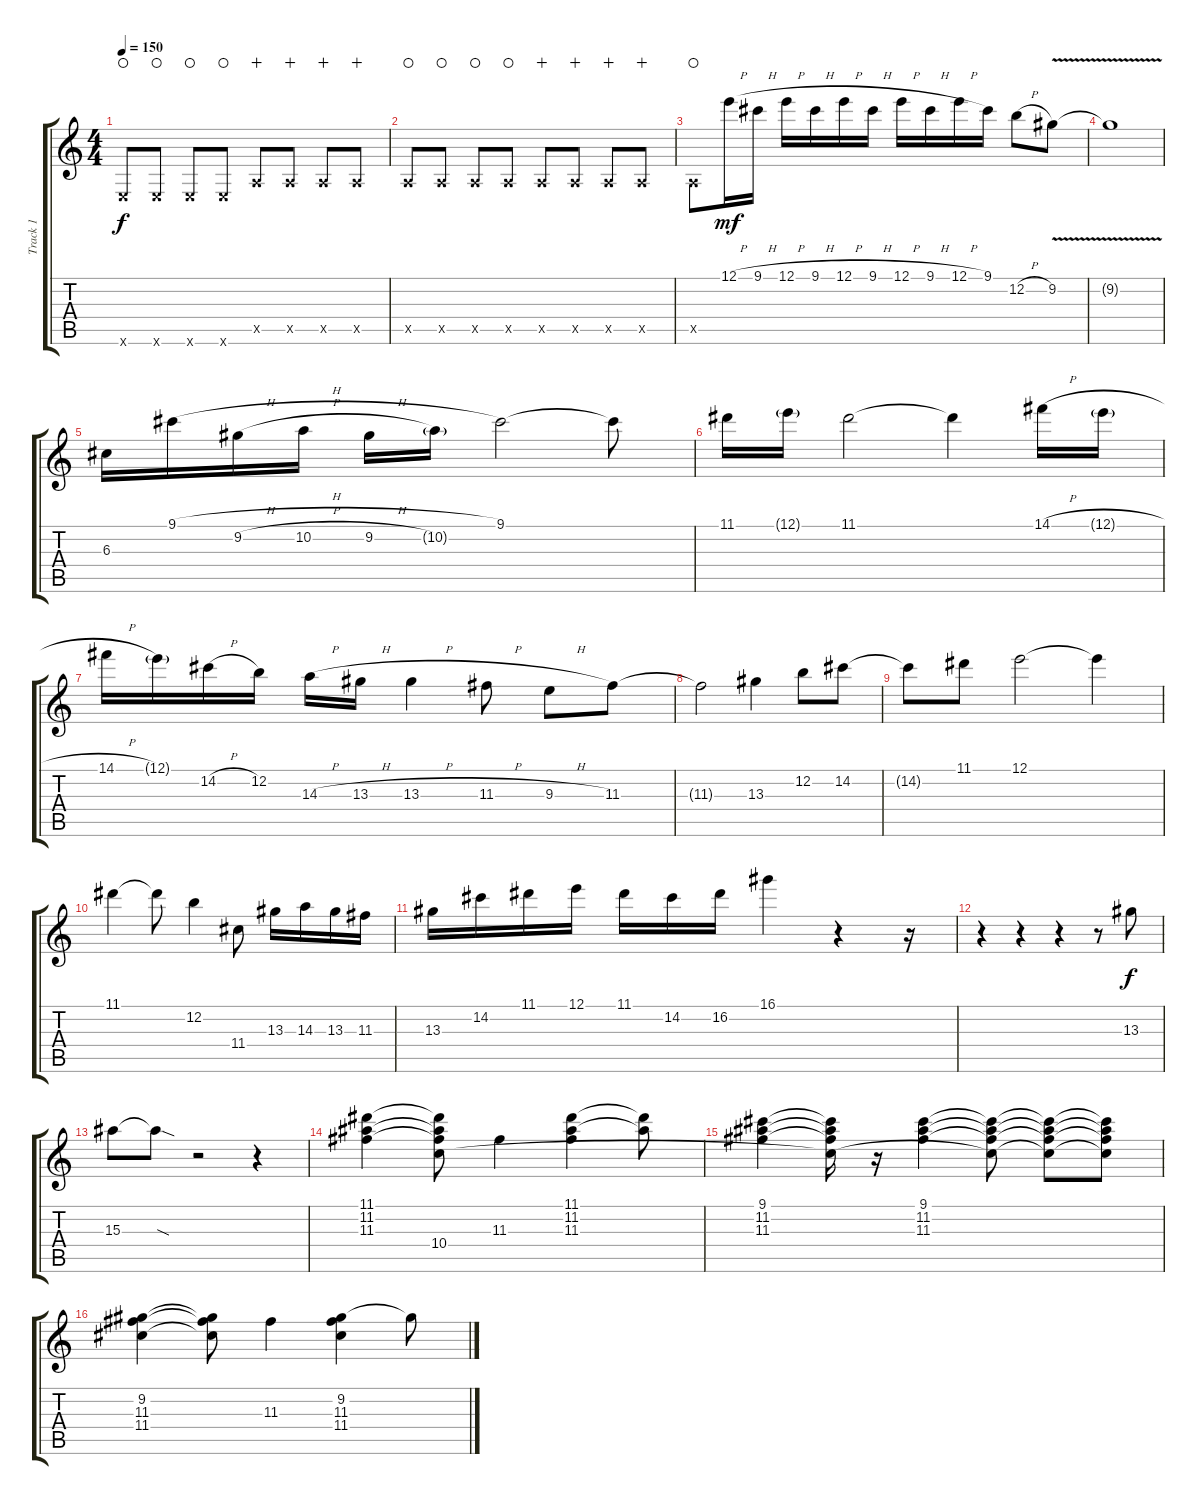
\track ("Track 1" "Track 1") {instrument overdrivenguitar}
\staff {score tabs}
\tuning (E4 B3 G3 D3 A2 E2) {hide}
\ts (4 4)
\tempo 150
\clef g2
\ks c
0.6{x}.8{dy f waho} 0.6{x}.8{waho} 0.6{x}.8{waho} 0.6{x}.8{waho} 0.5{x}.8{wahc} 0.5{x}.8{wahc} 0.5{x}.8{wahc} 0.5{x}.8{wahc} |
0.5{x}.8{waho} 0.5{x}.8{waho} 0.5{x}.8{waho} 0.5{x}.8{waho} 0.5{x}.8{wahc} 0.5{x}.8{wahc} 0.5{x}.8{wahc} 0.5{x}.8{wahc} |
0.5{x}.8{waho} 12.1{h}.16{dy mf} 9.1{h}.16 12.1{h}.16 9.1{h}.16 12.1{h}.16 9.1{h}.16 12.1{h}.16 9.1{h}.16 12.1{h}.16 9.1.16 12.2{h}.8 9.2{v}.8 |
9.2{t}.1 |
6.3.16 9.1{h}.16 9.2{h}.16 10.2{h}.16 9.2{h}.16 10.2{g}.16 9.1.2 9.1{t}.8 |
11.1.16 12.1{g}.16 11.1.2 11.1{t}.4 14.1{h}.16 12.1{h g}.16 |
14.1{h}.16 12.1{g}.16 14.2{h}.16 12.2.16 14.3{h}.16 13.3{h}.16 13.3{h}.4 11.3{h}.8 9.3{h}.8 11.3.8 |
11.3{t}.2 13.3.4 12.2.8 14.2.8 |
14.2{t}.8 11.1.8 12.1.2 12.1{t}.4 |
11.1.4 11.1{t}.8 12.2.4 11.4.8 13.3.16 14.3.16 13.3.16 11.3.16 |
13.3.16 14.2.16 11.1.16 12.1.16 11.1.16 14.2.16 16.2.16 16.1.4 r.4 r.16 |
r.4 r.4 r.4 r.8 13.3.8{dy f} |
15.3.8 15.3{sod t}.8 r.2 r.4 |
(11.1 11.2 11.3).4 (11.1{t} 11.2{t} 11.3{t} 10.4).8 11.3.4 (11.1 11.2 11.3).4 (11.1{t} 11.2{t}).8 |
(9.1 11.2 11.3).4 (9.1{t} 11.2{t} 11.3{t} 10.4{t}).16 r.16 (9.1 11.2 11.3).4 (9.1{t} 11.2{t} 11.3{t} 10.4{t}).8 (9.1{t} 11.2{t} 11.3{t} 10.4{t}).8 (9.1{t} 11.2{t} 11.3{t} 10.4{t}).8 |
(9.2 11.3 11.4).4 (9.2{t} 11.3{t} 11.4{t}).8 11.3.4 (9.2 11.3 11.4).4 9.2{t}.8
